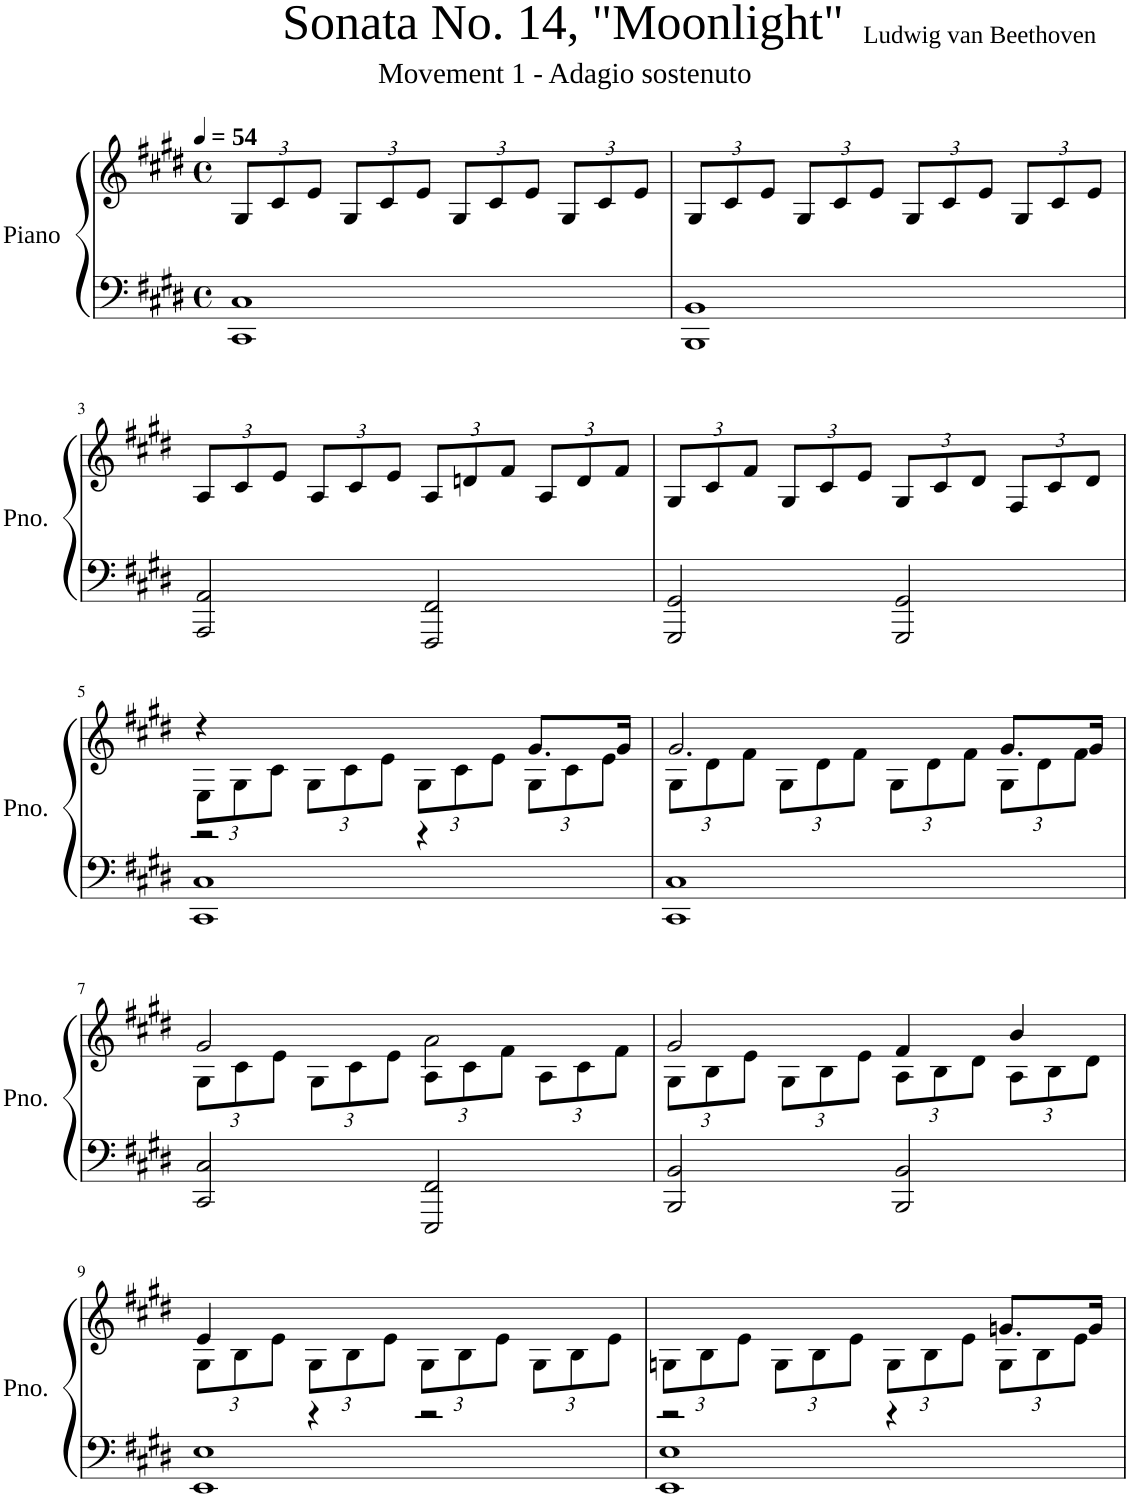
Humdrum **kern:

**kern	**kern
*part1	*part1
*staff2	*staff1
*I"Piano	*
*I'Pno.	*
*clefF4	*clefG2
*k[f#c#g#d#]	*k[f#c#g#d#]
*M4/4	*M4/4
*met(c)	*met(c)
*MM54	*MM54
*	*Xbrackettup
=1	=1
1CC# 1C#	12G#/L
.	12c#/
.	12e/J
.	12G#/L
.	12c#/
.	12e/J
.	12G#/L
.	12c#/
.	12e/J
.	12G#/L
.	12c#/
.	12e/J
=2	=2
1BBB 1BB	12G#/L
.	12c#/
.	12e/J
.	12G#/L
.	12c#/
.	12e/J
.	12G#/L
.	12c#/
.	12e/J
.	12G#/L
.	12c#/
.	12e/J
!!LO:LB:g=z
=3	=3
2AAA/ 2AA/	12A/L
.	12c#/
.	12e/J
.	12A/L
.	12c#/
.	12e/J
2FFF#/ 2FF#/	12A/L
.	12dn/
.	12f#/J
.	12A/L
.	12d/
.	12f#/J
=4	=4
2GGG#/ 2GG#/	12G#/L
.	12c#/
.	12f#/J
.	12G#/L
.	12c#/
.	12e/J
2GGG#/ 2GG#/	12G#/L
.	12c#/
.	12d#/J
.	12F#/L
.	12c#/
.	12d#/J
!!LO:LB:g=z
=5	=5
*	*^
*	*	*^
1CC# 1C#	4r	2r	12E\L
.	.	.	12G#\
.	.	.	12c#\J
.	12G#\L	.	2.ryy
.	12c#\	.	.
.	12e\J	.	.
.	12G#\L	4r	.
.	12c#\	.	.
.	12e\J	.	.
.	12G#\L	8.g#/L	.
.	12c#\	.	.
.	12e\J	.	.
.	.	16g#/Jk	.
*	*	*v	*v
=6	=6	=6
1CC# 1C#	12G#\L	2.g#/
.	12d#\	.
.	12f#\J	.
.	12G#\L	.
.	12d#\	.
.	12f#\J	.
.	12G#\L	.
.	12d#\	.
.	12f#\J	.
.	12G#\L	8.g#/L
.	12d#\	.
.	12f#\J	.
.	.	16g#/Jk
!!LO:LB:g=z	!!
=7	=7	=7
2CC#/ 2C#/	12G#\L	2g#/
.	12c#\	.
.	12e\J	.
.	12G#\L	.
.	12c#\	.
.	12e\J	.
2EEE/ 2FF#/	12A\L	2a\
.	12c#\	.
.	12f#\J	.
.	12A\L	.
.	12c#\	.
.	12f#\J	.
=8	=8	=8
2BBB/ 2BB/	12G#\L	2g#/
.	12B\	.
.	12e\J	.
.	12G#\L	.
.	12B\	.
.	12e\J	.
2BBB/ 2BB/	12A\L	4f#/
.	12B\	.
.	12d#\J	.
.	12A\L	4b/
.	12B\	.
.	12d#\J	.
!!LO:LB:g=z	!!
=9	=9	=9
1EE 1E	12G#\L	4e/
.	12B\	.
.	12e\J	.
.	12G#\L	4r
.	12B\	.
.	12e\J	.
.	12G#\L	2r
.	12B\	.
.	12e\J	.
.	12G#\L	.
.	12B\	.
.	12e\J	.
=10	=10	=10
1EE 1E	12Gn\L	2r
.	12B\	.
.	12e\J	.
.	12G\L	.
.	12B\	.
.	12e\J	.
.	12G\L	4r
.	12B\	.
.	12e\J	.
.	12G\L	8.gn/L
.	12B\	.
.	12e\J	.
.	.	16g/Jk
*	*v	*v
=	=
*-	*-
